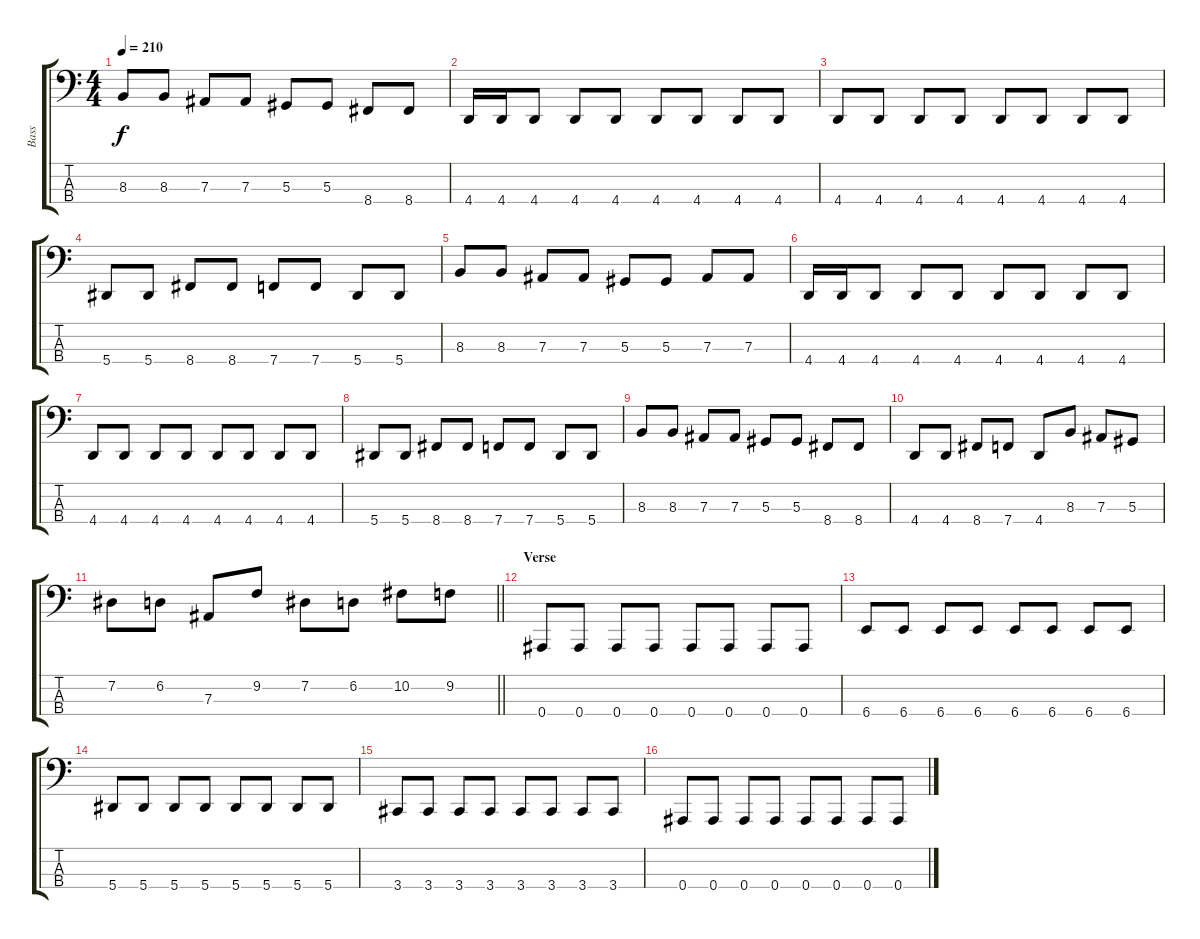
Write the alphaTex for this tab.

\track ("Bass" "Bass") {instrument electricbassfinger}
\staff {score tabs}
\tuning (Db2 Ab1 Eb1 Bb0) {hide}
\ts (4 4)
\tempo 210
\clef f4
\ks c
8.3.8{dy f} 8.3.8 7.3.8 7.3.8 5.3.8 5.3.8 8.4.8 8.4.8 |
4.4.16 4.4.16 4.4.8 4.4.8 4.4.8 4.4.8 4.4.8 4.4.8 4.4.8 |
4.4.8 4.4.8 4.4.8 4.4.8 4.4.8 4.4.8 4.4.8 4.4.8 |
5.4.8 5.4.8 8.4.8 8.4.8 7.4.8 7.4.8 5.4.8 5.4.8 |
8.3.8 8.3.8 7.3.8 7.3.8 5.3.8 5.3.8 7.3.8 7.3.8 |
4.4.16 4.4.16 4.4.8 4.4.8 4.4.8 4.4.8 4.4.8 4.4.8 4.4.8 |
4.4.8 4.4.8 4.4.8 4.4.8 4.4.8 4.4.8 4.4.8 4.4.8 |
5.4.8 5.4.8 8.4.8 8.4.8 7.4.8 7.4.8 5.4.8 5.4.8 |
8.3.8 8.3.8 7.3.8 7.3.8 5.3.8 5.3.8 8.4.8 8.4.8 |
4.4.8 4.4.8 8.4.8 7.4.8 4.4.8 8.3.8 7.3.8 5.3.8 |
\barLineRight lightlight
7.2.8 6.2.8 7.3.8 9.2.8 7.2.8 6.2.8 10.2.8 9.2.8 |
\section ("" "Verse")
0.4.8 0.4.8 0.4.8 0.4.8 0.4.8 0.4.8 0.4.8 0.4.8 |
6.4.8 6.4.8 6.4.8 6.4.8 6.4.8 6.4.8 6.4.8 6.4.8 |
5.4.8 5.4.8 5.4.8 5.4.8 5.4.8 5.4.8 5.4.8 5.4.8 |
3.4.8 3.4.8 3.4.8 3.4.8 3.4.8 3.4.8 3.4.8 3.4.8 |
0.4.8 0.4.8 0.4.8 0.4.8 0.4.8 0.4.8 0.4.8 0.4.8
